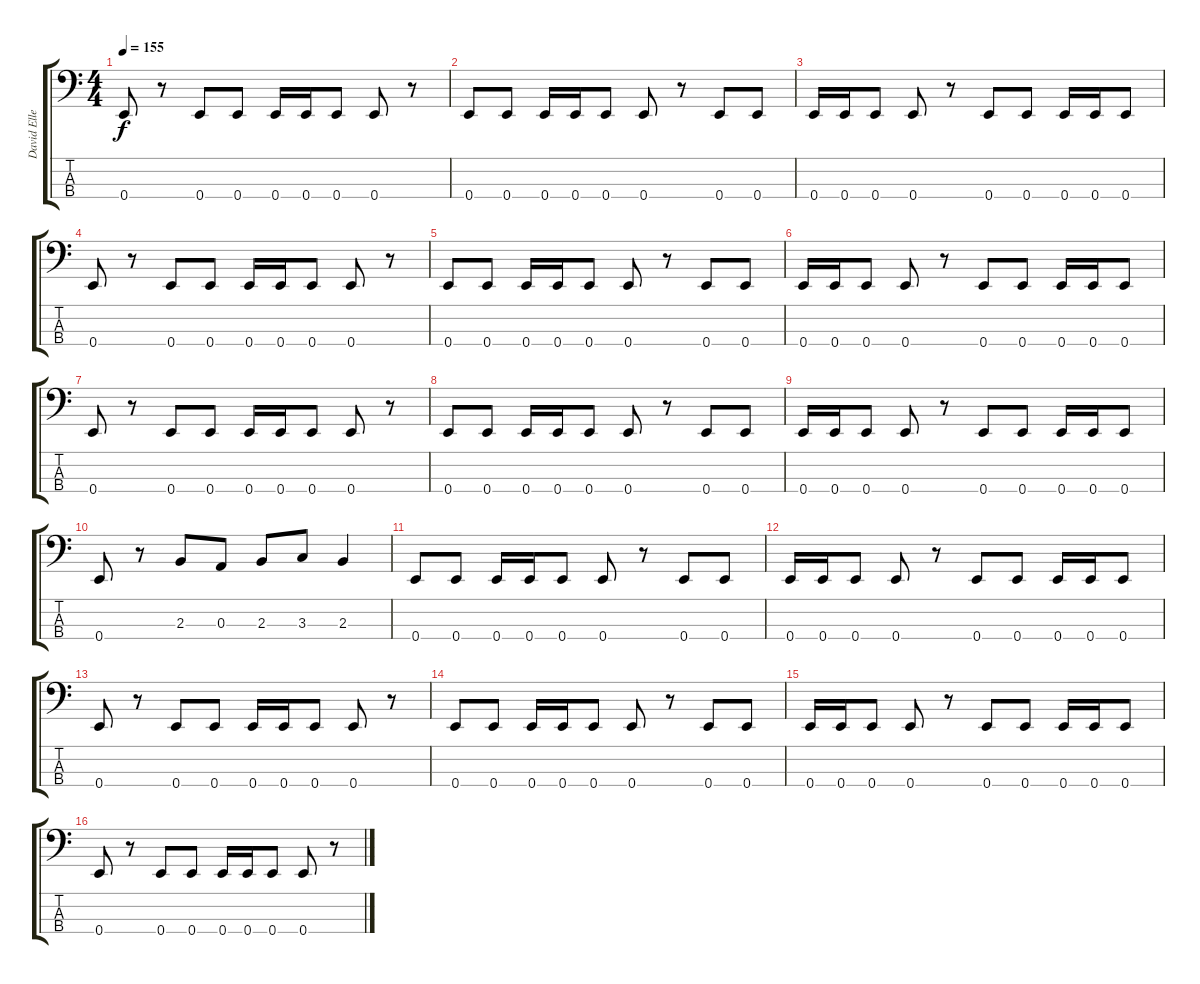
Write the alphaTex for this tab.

\track ("David Ellefson" "David Elle") {instrument electricbasspick}
\staff {score tabs}
\tuning (G2 D2 A1 E1) {hide}
\ts (4 4)
\tempo 155
\clef f4
\ks c
0.4.8{dy f} r.8 0.4.8 0.4.8 0.4.16 0.4.16 0.4.8 0.4.8 r.8 |
0.4.8 0.4.8 0.4.16 0.4.16 0.4.8 0.4.8 r.8 0.4.8 0.4.8 |
0.4.16 0.4.16 0.4.8 0.4.8 r.8 0.4.8 0.4.8 0.4.16 0.4.16 0.4.8 |
0.4.8 r.8 0.4.8 0.4.8 0.4.16 0.4.16 0.4.8 0.4.8 r.8 |
0.4.8 0.4.8 0.4.16 0.4.16 0.4.8 0.4.8 r.8 0.4.8 0.4.8 |
0.4.16 0.4.16 0.4.8 0.4.8 r.8 0.4.8 0.4.8 0.4.16 0.4.16 0.4.8 |
0.4.8 r.8 0.4.8 0.4.8 0.4.16 0.4.16 0.4.8 0.4.8 r.8 |
0.4.8 0.4.8 0.4.16 0.4.16 0.4.8 0.4.8 r.8 0.4.8 0.4.8 |
0.4.16 0.4.16 0.4.8 0.4.8 r.8 0.4.8 0.4.8 0.4.16 0.4.16 0.4.8 |
0.4.8 r.8 2.3.8 0.3.8 2.3.8 3.3.8 2.3.4 |
0.4.8 0.4.8 0.4.16 0.4.16 0.4.8 0.4.8 r.8 0.4.8 0.4.8 |
0.4.16 0.4.16 0.4.8 0.4.8 r.8 0.4.8 0.4.8 0.4.16 0.4.16 0.4.8 |
0.4.8 r.8 0.4.8 0.4.8 0.4.16 0.4.16 0.4.8 0.4.8 r.8 |
0.4.8 0.4.8 0.4.16 0.4.16 0.4.8 0.4.8 r.8 0.4.8 0.4.8 |
0.4.16 0.4.16 0.4.8 0.4.8 r.8 0.4.8 0.4.8 0.4.16 0.4.16 0.4.8 |
0.4.8 r.8 0.4.8 0.4.8 0.4.16 0.4.16 0.4.8 0.4.8 r.8
